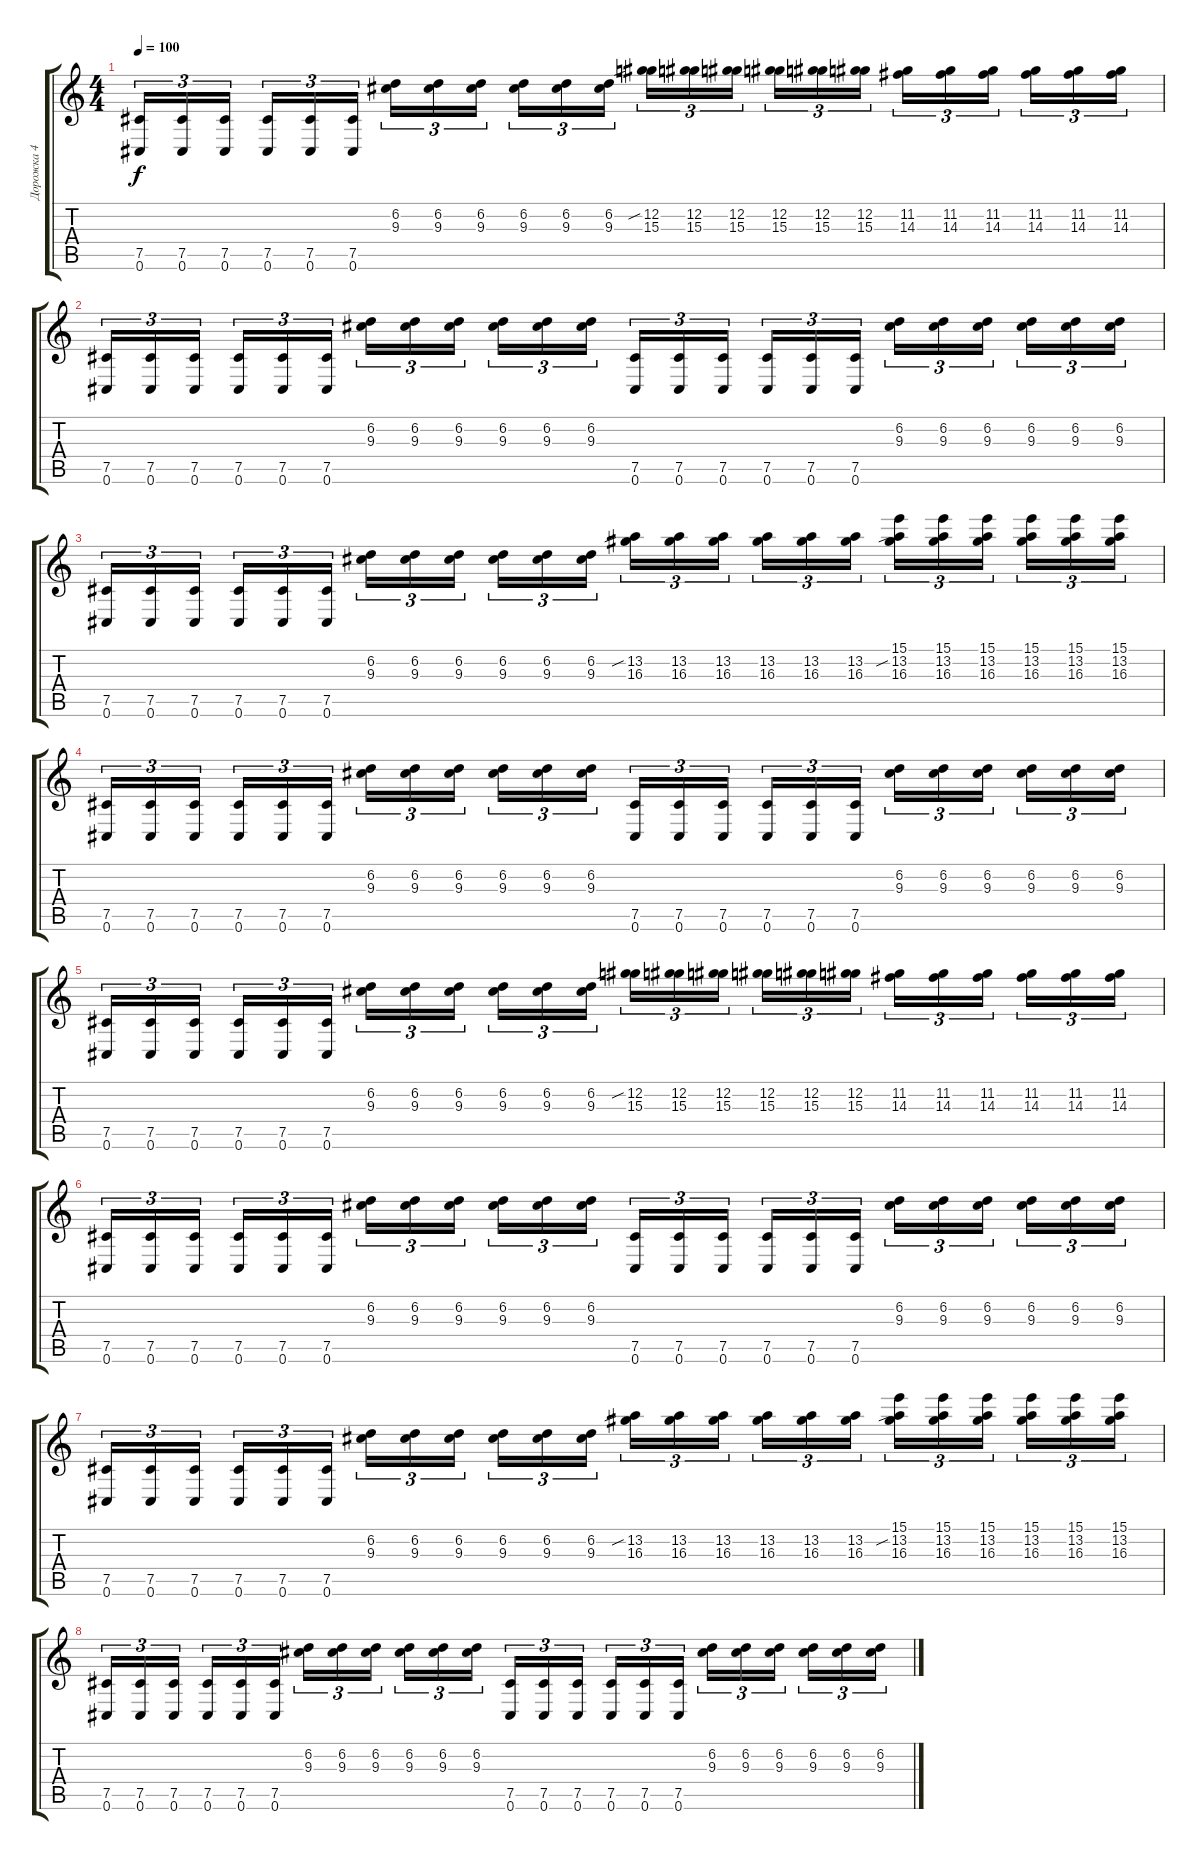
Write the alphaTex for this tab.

\track ("Дорожка 4" "Дорожка 4") {instrument distortionguitar}
\staff {score tabs}
\tuning (Db4 Ab3 E3 B2 Gb2 Db2) {hide}
\ts (4 4)
\tempo 100
\clef g2
\ks c
(7.5 0.6).16{tu (3 2) dy f} (7.5 0.6).16{tu (3 2)} (7.5 0.6).16{tu (3 2) beam splitsecondary} (7.5 0.6).16{tu (3 2)} (7.5 0.6).16{tu (3 2)} (7.5 0.6).16{tu (3 2)} (6.2 9.3).16{tu (3 2)} (6.2 9.3).16{tu (3 2)} (6.2 9.3).16{tu (3 2) beam splitsecondary} (6.2 9.3).16{tu (3 2)} (6.2 9.3).16{tu (3 2)} (6.2 9.3).16{tu (3 2)} (12.2{sib} 15.3).16{tu (3 2)} (12.2 15.3).16{tu (3 2)} (12.2 15.3).16{tu (3 2) beam splitsecondary} (12.2 15.3).16{tu (3 2)} (12.2 15.3).16{tu (3 2)} (12.2 15.3).16{tu (3 2)} (11.2 14.3).16{tu (3 2)} (11.2 14.3).16{tu (3 2)} (11.2 14.3).16{tu (3 2) beam splitsecondary} (11.2 14.3).16{tu (3 2)} (11.2 14.3).16{tu (3 2)} (11.2 14.3).16{tu (3 2)} |
(7.5 0.6).16{tu (3 2)} (7.5 0.6).16{tu (3 2)} (7.5 0.6).16{tu (3 2) beam splitsecondary} (7.5 0.6).16{tu (3 2)} (7.5 0.6).16{tu (3 2)} (7.5 0.6).16{tu (3 2)} (6.2 9.3).16{tu (3 2)} (6.2 9.3).16{tu (3 2)} (6.2 9.3).16{tu (3 2) beam splitsecondary} (6.2 9.3).16{tu (3 2)} (6.2 9.3).16{tu (3 2)} (6.2 9.3).16{tu (3 2)} (7.5 0.6).16{tu (3 2)} (7.5 0.6).16{tu (3 2)} (7.5 0.6).16{tu (3 2) beam splitsecondary} (7.5 0.6).16{tu (3 2)} (7.5 0.6).16{tu (3 2)} (7.5 0.6).16{tu (3 2)} (6.2 9.3).16{tu (3 2)} (6.2 9.3).16{tu (3 2)} (6.2 9.3).16{tu (3 2) beam splitsecondary} (6.2 9.3).16{tu (3 2)} (6.2 9.3).16{tu (3 2)} (6.2 9.3).16{tu (3 2)} |
(7.5 0.6).16{tu (3 2)} (7.5 0.6).16{tu (3 2)} (7.5 0.6).16{tu (3 2) beam splitsecondary} (7.5 0.6).16{tu (3 2)} (7.5 0.6).16{tu (3 2)} (7.5 0.6).16{tu (3 2)} (6.2 9.3).16{tu (3 2)} (6.2 9.3).16{tu (3 2)} (6.2 9.3).16{tu (3 2) beam splitsecondary} (6.2 9.3).16{tu (3 2)} (6.2 9.3).16{tu (3 2)} (6.2 9.3).16{tu (3 2)} (13.2{sib} 16.3).16{tu (3 2)} (13.2 16.3).16{tu (3 2)} (13.2 16.3).16{tu (3 2) beam splitsecondary} (13.2 16.3).16{tu (3 2)} (13.2 16.3).16{tu (3 2)} (13.2 16.3).16{tu (3 2)} (15.1 13.2{sib} 16.3).16{tu (3 2)} (15.1 13.2 16.3).16{tu (3 2)} (15.1 13.2 16.3).16{tu (3 2) beam splitsecondary} (15.1 13.2 16.3).16{tu (3 2)} (15.1 13.2 16.3).16{tu (3 2)} (15.1 13.2 16.3).16{tu (3 2)} |
(7.5 0.6).16{tu (3 2)} (7.5 0.6).16{tu (3 2)} (7.5 0.6).16{tu (3 2) beam splitsecondary} (7.5 0.6).16{tu (3 2)} (7.5 0.6).16{tu (3 2)} (7.5 0.6).16{tu (3 2)} (6.2 9.3).16{tu (3 2)} (6.2 9.3).16{tu (3 2)} (6.2 9.3).16{tu (3 2) beam splitsecondary} (6.2 9.3).16{tu (3 2)} (6.2 9.3).16{tu (3 2)} (6.2 9.3).16{tu (3 2)} (7.5 0.6).16{tu (3 2)} (7.5 0.6).16{tu (3 2)} (7.5 0.6).16{tu (3 2) beam splitsecondary} (7.5 0.6).16{tu (3 2)} (7.5 0.6).16{tu (3 2)} (7.5 0.6).16{tu (3 2)} (6.2 9.3).16{tu (3 2)} (6.2 9.3).16{tu (3 2)} (6.2 9.3).16{tu (3 2) beam splitsecondary} (6.2 9.3).16{tu (3 2)} (6.2 9.3).16{tu (3 2)} (6.2 9.3).16{tu (3 2)} |
(7.5 0.6).16{tu (3 2)} (7.5 0.6).16{tu (3 2)} (7.5 0.6).16{tu (3 2) beam splitsecondary} (7.5 0.6).16{tu (3 2)} (7.5 0.6).16{tu (3 2)} (7.5 0.6).16{tu (3 2)} (6.2 9.3).16{tu (3 2)} (6.2 9.3).16{tu (3 2)} (6.2 9.3).16{tu (3 2) beam splitsecondary} (6.2 9.3).16{tu (3 2)} (6.2 9.3).16{tu (3 2)} (6.2 9.3).16{tu (3 2)} (12.2{sib} 15.3).16{tu (3 2)} (12.2 15.3).16{tu (3 2)} (12.2 15.3).16{tu (3 2) beam splitsecondary} (12.2 15.3).16{tu (3 2)} (12.2 15.3).16{tu (3 2)} (12.2 15.3).16{tu (3 2)} (11.2 14.3).16{tu (3 2)} (11.2 14.3).16{tu (3 2)} (11.2 14.3).16{tu (3 2) beam splitsecondary} (11.2 14.3).16{tu (3 2)} (11.2 14.3).16{tu (3 2)} (11.2 14.3).16{tu (3 2)} |
(7.5 0.6).16{tu (3 2)} (7.5 0.6).16{tu (3 2)} (7.5 0.6).16{tu (3 2) beam splitsecondary} (7.5 0.6).16{tu (3 2)} (7.5 0.6).16{tu (3 2)} (7.5 0.6).16{tu (3 2)} (6.2 9.3).16{tu (3 2)} (6.2 9.3).16{tu (3 2)} (6.2 9.3).16{tu (3 2) beam splitsecondary} (6.2 9.3).16{tu (3 2)} (6.2 9.3).16{tu (3 2)} (6.2 9.3).16{tu (3 2)} (7.5 0.6).16{tu (3 2)} (7.5 0.6).16{tu (3 2)} (7.5 0.6).16{tu (3 2) beam splitsecondary} (7.5 0.6).16{tu (3 2)} (7.5 0.6).16{tu (3 2)} (7.5 0.6).16{tu (3 2)} (6.2 9.3).16{tu (3 2)} (6.2 9.3).16{tu (3 2)} (6.2 9.3).16{tu (3 2) beam splitsecondary} (6.2 9.3).16{tu (3 2)} (6.2 9.3).16{tu (3 2)} (6.2 9.3).16{tu (3 2)} |
(7.5 0.6).16{tu (3 2)} (7.5 0.6).16{tu (3 2)} (7.5 0.6).16{tu (3 2) beam splitsecondary} (7.5 0.6).16{tu (3 2)} (7.5 0.6).16{tu (3 2)} (7.5 0.6).16{tu (3 2)} (6.2 9.3).16{tu (3 2)} (6.2 9.3).16{tu (3 2)} (6.2 9.3).16{tu (3 2) beam splitsecondary} (6.2 9.3).16{tu (3 2)} (6.2 9.3).16{tu (3 2)} (6.2 9.3).16{tu (3 2)} (13.2{sib} 16.3).16{tu (3 2)} (13.2 16.3).16{tu (3 2)} (13.2 16.3).16{tu (3 2) beam splitsecondary} (13.2 16.3).16{tu (3 2)} (13.2 16.3).16{tu (3 2)} (13.2 16.3).16{tu (3 2)} (15.1 13.2{sib} 16.3).16{tu (3 2)} (15.1 13.2 16.3).16{tu (3 2)} (15.1 13.2 16.3).16{tu (3 2) beam splitsecondary} (15.1 13.2 16.3).16{tu (3 2)} (15.1 13.2 16.3).16{tu (3 2)} (15.1 13.2 16.3).16{tu (3 2)} |
(7.5 0.6).16{tu (3 2)} (7.5 0.6).16{tu (3 2)} (7.5 0.6).16{tu (3 2) beam splitsecondary} (7.5 0.6).16{tu (3 2)} (7.5 0.6).16{tu (3 2)} (7.5 0.6).16{tu (3 2)} (6.2 9.3).16{tu (3 2)} (6.2 9.3).16{tu (3 2)} (6.2 9.3).16{tu (3 2) beam splitsecondary} (6.2 9.3).16{tu (3 2)} (6.2 9.3).16{tu (3 2)} (6.2 9.3).16{tu (3 2)} (7.5 0.6).16{tu (3 2)} (7.5 0.6).16{tu (3 2)} (7.5 0.6).16{tu (3 2) beam splitsecondary} (7.5 0.6).16{tu (3 2)} (7.5 0.6).16{tu (3 2)} (7.5 0.6).16{tu (3 2)} (6.2 9.3).16{tu (3 2)} (6.2 9.3).16{tu (3 2)} (6.2 9.3).16{tu (3 2) beam splitsecondary} (6.2 9.3).16{tu (3 2)} (6.2 9.3).16{tu (3 2)} (6.2 9.3).16{tu (3 2)}
